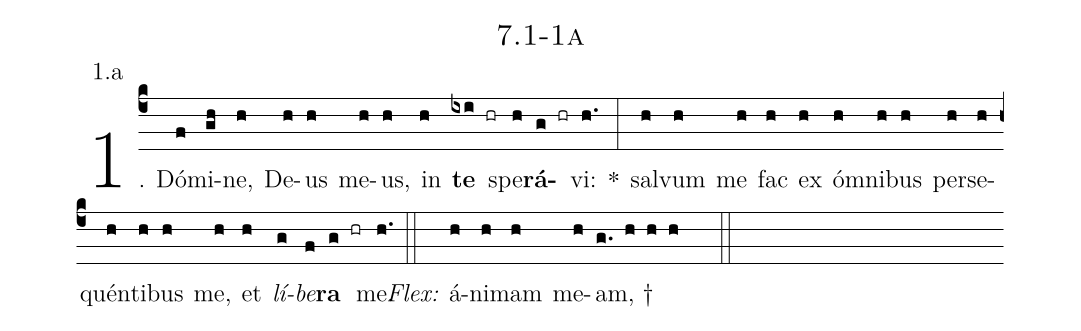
name: 7.1-1a;
annotation: 1.a;
%%
(c4)1. Dó(f)mi(gh)ne,(h) De(h)us(h) me(h)us,(h) in(h) <b>te</b>(ixi hr) spe(h)<b>rá</b>(g hr)vi:(h.) *(:) sal(h)vum(h) me(h) fac(h) ex(h) óm(h)ni(h)bus(h) per(h)se(h)quén(h)ti(h)bus(h) me,(h) et(h) <i>lí</i>(g)<i>be</i>(f)<b>ra</b>(g hr) me.(h.) (::)
<i>Flex:</i>()  á(h)ni(h)mam(h) me(h)am, †(g. h h h  ::)
